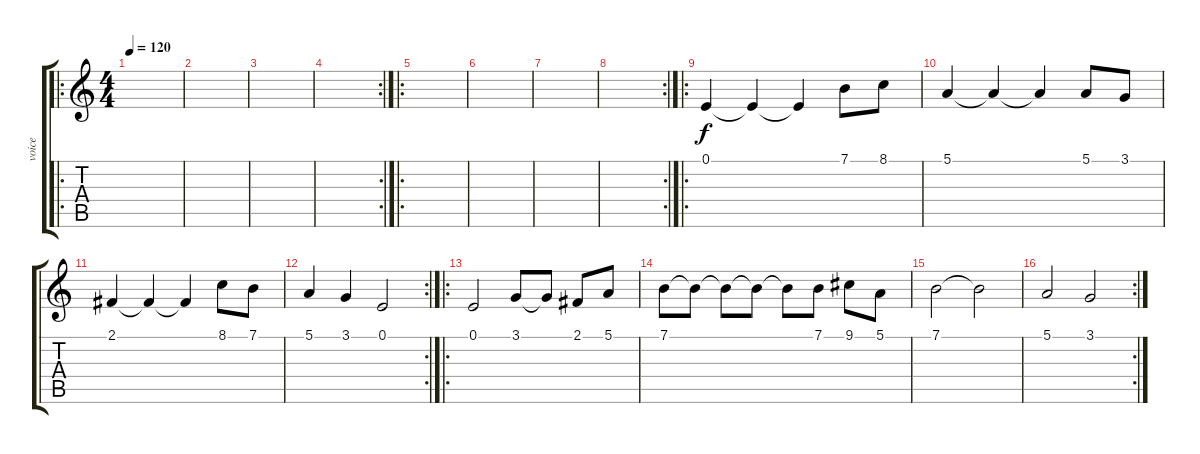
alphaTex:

\track ("voice" "voice") {instrument lead2sawtooth}
\staff {score tabs}
\tuning (E4 B3 G3 D3 A2 E2) {hide}
\ro
\ts (4 4)
\tempo 120
\clef g2
\ks c
|
|
|
\rc 2
|
\ro
|
|
|
\rc 2
|
\ro
0.1.4 0.1{t}.4 0.1{t}.4 7.1.8 8.1.8 |
5.1.4 5.1{t}.4 5.1{t}.4 5.1.8 3.1.8 |
2.1.4 2.1{t}.4 2.1{t}.4 8.1.8 7.1.8 |
\rc 2
5.1.4 3.1.4 0.1.2 |
\ro
0.1.2{volume 8 instrument lead2sawtooth} 3.1.8 3.1{t}.8 2.1.8 5.1.8 |
7.1.8 7.1{t}.8 7.1{t}.8 7.1{t}.8 7.1{t}.8 7.1.8 9.1.8 5.1.8 |
7.1.2 7.1{t}.2 |
\rc 2
5.1.2 3.1.2
